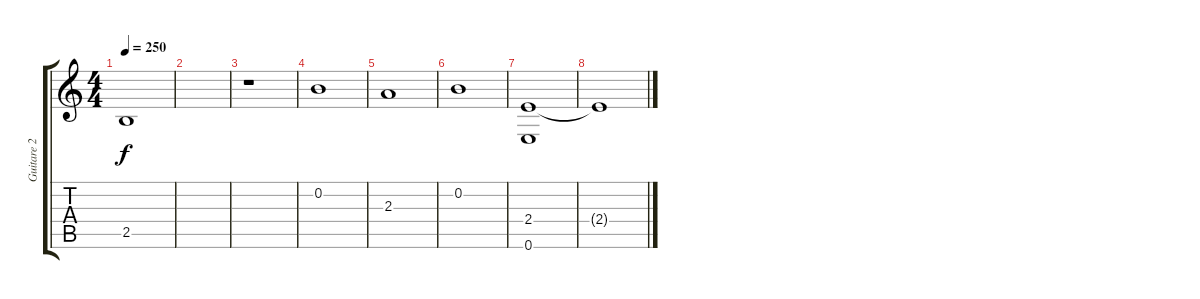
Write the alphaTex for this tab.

\track ("Guitare 2" "Guitare 2") {instrument electricguitarmuted}
\staff {score tabs}
\tuning (E4 B3 G3 D3 A2 E2) {hide}
\ts (4 4)
\tempo 250
\clef g2
\ks c
2.5.1{dy f} |
|
r.1 |
0.2.1 |
2.3.1 |
0.2.1 |
(2.4 0.6).1 |
2.4{t}.1
